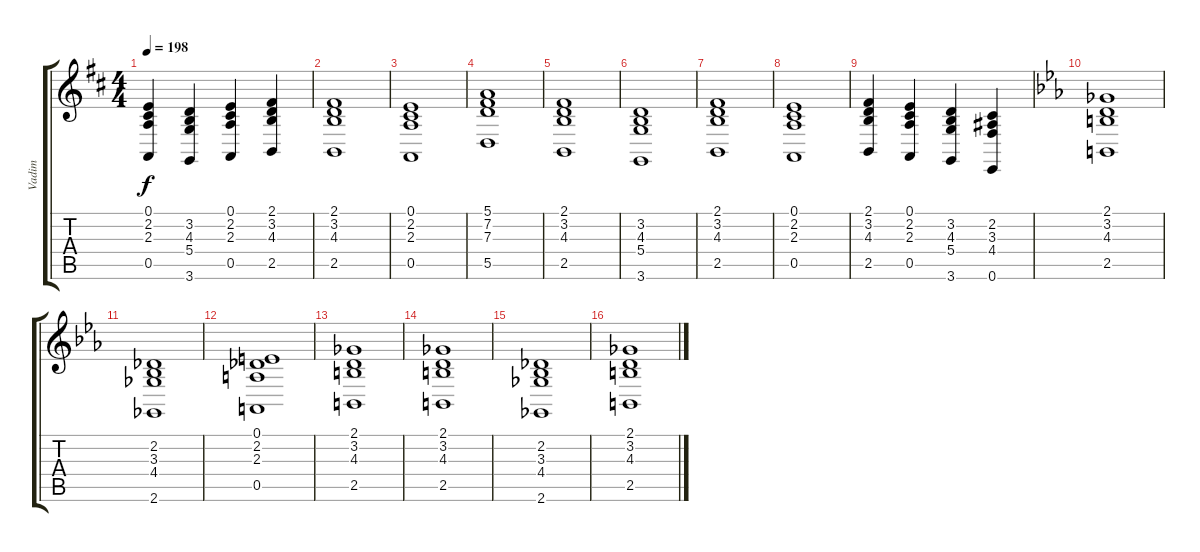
\track ("Vadim" "Vadim") {instrument stringensemble1}
\staff {score tabs}
\tuning (E4 B3 G3 D3 A2 E2) {hide}
\ts (4 4)
\tempo 198
\clef g2
\ks bminor
(0.1 2.2 2.3 0.5).4{dy f} (3.2 4.3 5.4 3.6).4 (0.1 2.2 2.3 0.5).4 (2.1 3.2 4.3 2.5).4 |
(2.1 3.2 4.3 2.5).1 |
(0.1 2.2 2.3 0.5).1 |
(5.1 7.2 7.3 5.5).1 |
(2.1 3.2 4.3 2.5).1 |
(3.2 4.3 5.4 3.6).1 |
(2.1 3.2 4.3 2.5).1 |
(0.1 2.2 2.3 0.5).1 |
(2.1 3.2 4.3 2.5).4 (0.1 2.2 2.3 0.5).4 (3.2 4.3 5.4 3.6).4 (2.2 3.3 4.4 0.6).4 |
\ks cminor
(2.1 3.2 4.3 2.5).1 |
(2.2 3.3 4.4 2.6).1 |
(0.1 2.2 2.3 0.5).1 |
(2.1 3.2 4.3 2.5).1 |
(2.1 3.2 4.3 2.5).1 |
(2.2 3.3 4.4 2.6).1 |
(2.1 3.2 4.3 2.5).1
